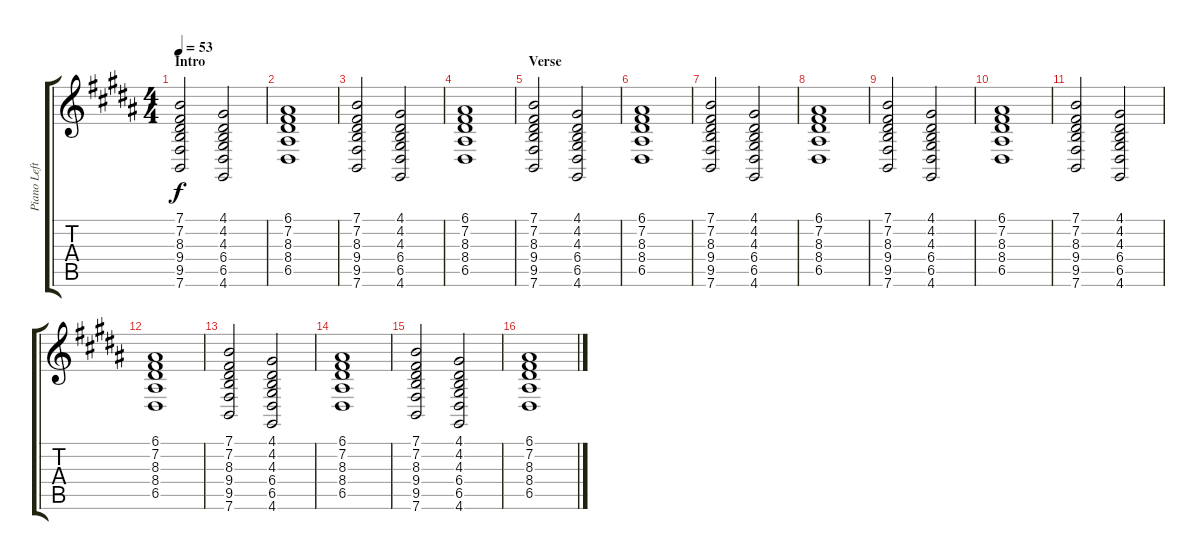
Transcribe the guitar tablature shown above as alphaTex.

\track ("Piano Left hand" "Piano Left") {instrument acousticgrandpiano}
\staff {score tabs}
\tuning (E4 B3 G3 D3 A2 E2) {hide}
\ts (4 4)
\section ("" "Intro")
\tempo 53
\clef g2
\ks b
(7.1 7.2 8.3 9.4 9.5 7.6).2{dy f instrument acousticgrandpiano} (4.1 4.2 4.3 6.4 6.5 4.6).2 |
(6.1 7.2 8.3 8.4 6.5).1 |
(7.1 7.2 8.3 9.4 9.5 7.6).2 (4.1 4.2 4.3 6.4 6.5 4.6).2 |
(6.1 7.2 8.3 8.4 6.5).1 |
\section ("" "Verse")
(7.1 7.2 8.3 9.4 9.5 7.6).2 (4.1 4.2 4.3 6.4 6.5 4.6).2 |
(6.1 7.2 8.3 8.4 6.5).1 |
(7.1 7.2 8.3 9.4 9.5 7.6).2 (4.1 4.2 4.3 6.4 6.5 4.6).2 |
(6.1 7.2 8.3 8.4 6.5).1 |
(7.1 7.2 8.3 9.4 9.5 7.6).2 (4.1 4.2 4.3 6.4 6.5 4.6).2 |
(6.1 7.2 8.3 8.4 6.5).1 |
(7.1 7.2 8.3 9.4 9.5 7.6).2 (4.1 4.2 4.3 6.4 6.5 4.6).2 |
(6.1 7.2 8.3 8.4 6.5).1 |
(7.1 7.2 8.3 9.4 9.5 7.6).2 (4.1 4.2 4.3 6.4 6.5 4.6).2 |
(6.1 7.2 8.3 8.4 6.5).1 |
(7.1 7.2 8.3 9.4 9.5 7.6).2 (4.1 4.2 4.3 6.4 6.5 4.6).2 |
(6.1 7.2 8.3 8.4 6.5).1
